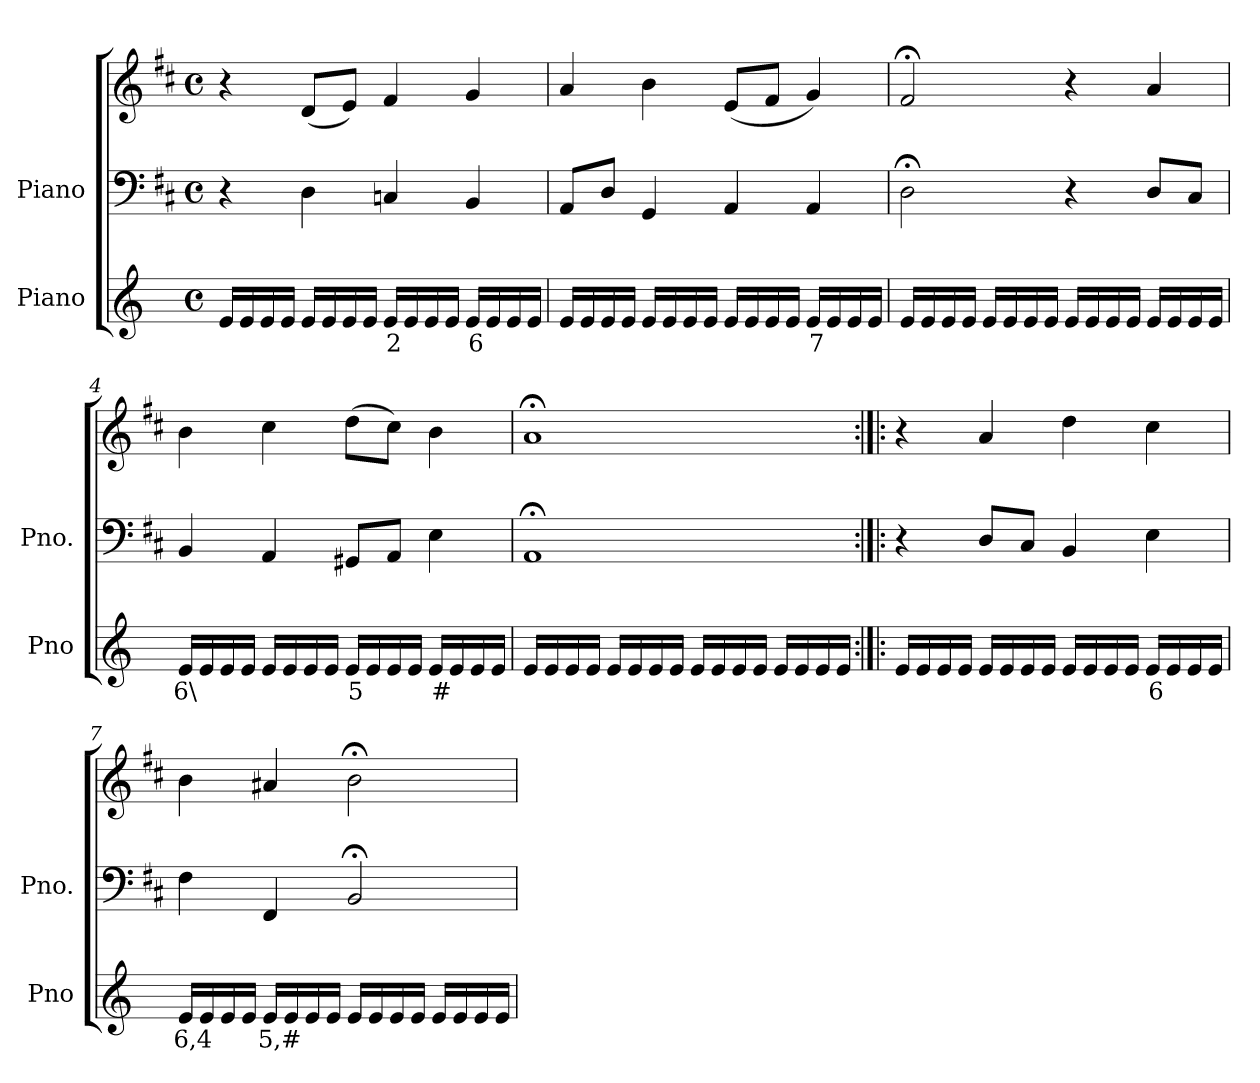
**kern	**text	**kern	**kern
*part2	*part2	*part1	*part1
*staff3	*staff3	*staff2	*staff1
*I"Piano	*	*I"Piano	*
*I'Pno	*	*I'Pno.	*
*clefG2	*	*clefF4	*clefG2
*k[]	*	*k[f#c#]	*k[f#c#]
*M4/4	*	*M4/4	*M4/4
*met(c)	*	*met(c)	*met(c)
=1	=1	=1	=1
16e/LL	.	4r	4r
16e/	.	.	.
16e/	.	.	.
16e/JJ	.	.	.
16e/LL	.	4D\	(<8d/L
16e/	.	.	.
16e/	.	.	8e/J)
16e/JJ	.	.	.
!	!LO:LY:b	!	!
16e/LL	2	4Cn/	4f#/
16e/	.	.	.
16e/	.	.	.
16e/JJ	.	.	.
!	!LO:LY:b	!	!
16e/LL	6	4BB/	4g/
16e/	.	.	.
16e/	.	.	.
16e/JJ	.	.	.
=2	=2	=2	=2
16e/LL	.	8AA/L	4a/
16e/	.	.	.
16e/	.	8D/J	.
16e/JJ	.	.	.
16e/LL	.	4GG/	4b\
16e/	.	.	.
16e/	.	.	.
16e/JJ	.	.	.
16e/LL	.	4AA/	(<8e/L
16e/	.	.	.
16e/	.	.	8f#/J
16e/JJ	.	.	.
!	!LO:LY:b	!	!
16e/LL	7	4AA/	4g/)
16e/	.	.	.
16e/	.	.	.
16e/JJ	.	.	.
=3	=3	=3	=3
16e/LL	.	2D;<\	2f#;</
16e/	.	.	.
16e/	.	.	.
16e/JJ	.	.	.
16e/LL	.	.	.
16e/	.	.	.
16e/	.	.	.
16e/JJ	.	.	.
16e/LL	.	4r	4r
16e/	.	.	.
16e/	.	.	.
16e/JJ	.	.	.
16e/LL	.	8D/L	4a/
16e/	.	.	.
!	!LO:LY:b	!	!
16e/	_	8C#/J	.
16e/JJ	.	.	.
=4	=4	=4	=4
!	!LO:LY:b	!	!
16e/LL	6\	4BB/	4b\
16e/	.	.	.
16e/	.	.	.
16e/JJ	.	.	.
16e/LL	.	4AA/	4cc#\
16e/	.	.	.
16e/	.	.	.
16e/JJ	.	.	.
!	!LO:LY:b	!	!
16e/LL	5	8GG#X/L	(>8dd\L
16e/	.	.	.
16e/	.	8AA/J	8cc#\J)
16e/JJ	.	.	.
!	!LO:LY:b	!	!
16e/LL	#	4E\	4b\
16e/	.	.	.
16e/	.	.	.
16e/JJ	.	.	.
=5	=5	=5	=5
16e/LL	.	1AA;<	1a;<
16e/	.	.	.
16e/	.	.	.
16e/JJ	.	.	.
16e/LL	.	.	.
16e/	.	.	.
16e/	.	.	.
16e/JJ	.	.	.
16e/LL	.	.	.
16e/	.	.	.
16e/	.	.	.
16e/JJ	.	.	.
16e/LL	.	.	.
16e/	.	.	.
16e/	.	.	.
16e/JJ	.	.	.
=6:|!|:	=6:|!|:	=6:|!|:	=6:|!|:
16e/LL	.	4r	4r
16e/	.	.	.
16e/	.	.	.
16e/JJ	.	.	.
16e/LL	.	8D/L	4a/
16e/	.	.	.
!	!LO:LY:b	!	!
16e/	_	8C#/J	.
16e/JJ	.	.	.
16e/LL	.	4BB/	4dd\
16e/	.	.	.
16e/	.	.	.
16e/JJ	.	.	.
!	!LO:LY:b	!	!
16e/LL	6	4E\	4cc#\
16e/	.	.	.
16e/	.	.	.
16e/JJ	.	.	.
=7	=7	=7	=7
!	!LO:LY:b	!	!
16e/LL	6,4	4F#\	4b\
16e/	.	.	.
16e/	.	.	.
16e/JJ	.	.	.
!	!LO:LY:b	!	!
16e/LL	5,#	4FF#/	4a#X/
16e/	.	.	.
16e/	.	.	.
16e/JJ	.	.	.
16e/LL	.	2BB;</	2b;<\
16e/	.	.	.
16e/	.	.	.
16e/JJ	.	.	.
16e/LL	.	.	.
16e/	.	.	.
16e/	.	.	.
16e/JJ	.	.	.
=	=	=	=
*-	*-	*-	*-
